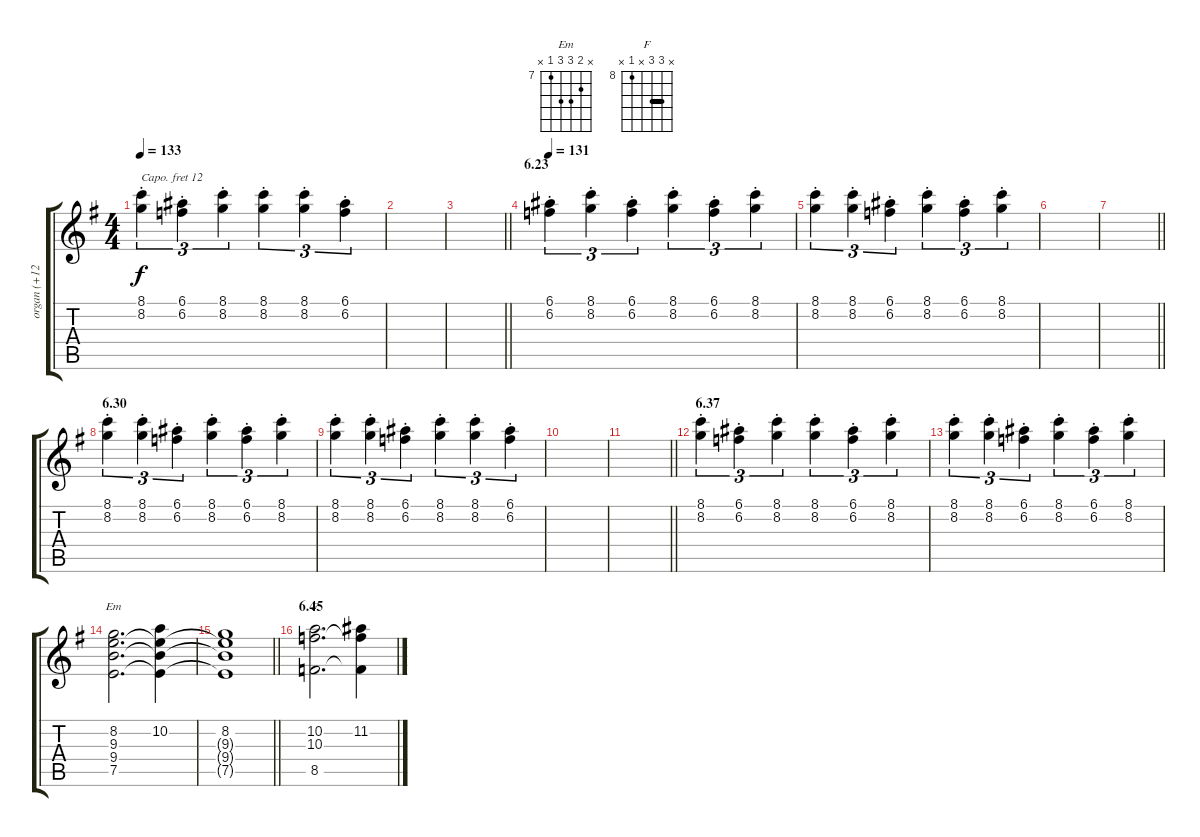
\track ("organ (+12)" "organ (+12") {instrument percussiveorgan}
\staff {score tabs}
\capo 12
\tuning (E4 B3 G3 D3 A2 E2) {hide}
\chord ("Em" x 8 9 9 7 x) {firstfret 7}
\chord ("F" x 10 10 x 8 x) {firstfret 8 barre 10}
\ts (4 4)
\tempo 133
\clef g2
\ks g
(8.1{st} 8.2{st}).4{tu (3 2) dy f} (6.1{st} 6.2{st}).4{tu (3 2)} (8.1{st} 8.2{st}).4{tu (3 2)} (8.1{st} 8.2{st}).4{tu (3 2)} (8.1{st} 8.2{st}).4{tu (3 2)} (6.1{st} 6.2{st}).4{tu (3 2)} |
|
\barLineRight lightlight
|
\section ("" "6.23")
\tempo 131
(6.1{st} 6.2{st}).4{tu (3 2)} (8.1{st} 8.2{st}).4{tu (3 2)} (6.1{st} 6.2{st}).4{tu (3 2)} (8.1{st} 8.2{st}).4{tu (3 2)} (6.1{st} 6.2{st}).4{tu (3 2)} (8.1{st} 8.2{st}).4{tu (3 2)} |
(8.1{st} 8.2{st}).4{tu (3 2)} (8.1{st} 8.2{st}).4{tu (3 2)} (6.1{st} 6.2{st}).4{tu (3 2)} (8.1{st} 8.2{st}).4{tu (3 2)} (6.1{st} 6.2{st}).4{tu (3 2)} (8.1{st} 8.2{st}).4{tu (3 2)} |
|
\barLineRight lightlight
|
\section ("" "6.30")
(8.1{st} 8.2{st}).4{tu (3 2)} (8.1{st} 8.2{st}).4{tu (3 2)} (6.1{st} 6.2{st}).4{tu (3 2)} (8.1{st} 8.2{st}).4{tu (3 2)} (6.1{st} 6.2{st}).4{tu (3 2)} (8.1{st} 8.2{st}).4{tu (3 2)} |
(8.1{st} 8.2{st}).4{tu (3 2)} (8.1{st} 8.2{st}).4{tu (3 2)} (6.1{st} 6.2{st}).4{tu (3 2)} (8.1{st} 8.2{st}).4{tu (3 2)} (8.1{st} 8.2{st}).4{tu (3 2)} (6.1{st} 6.2{st}).4{tu (3 2)} |
|
\barLineRight lightlight
|
\section ("" "6.37")
(8.1{st} 8.2{st}).4{tu (3 2)} (6.1{st} 6.2{st}).4{tu (3 2)} (8.1{st} 8.2{st}).4{tu (3 2)} (8.1{st} 8.2{st}).4{tu (3 2)} (6.1{st} 6.2{st}).4{tu (3 2)} (8.1{st} 8.2{st}).4{tu (3 2)} |
(8.1{st} 8.2{st}).4{tu (3 2)} (8.1{st} 8.2{st}).4{tu (3 2)} (6.1{st} 6.2{st}).4{tu (3 2)} (8.1{st} 8.2{st}).4{tu (3 2)} (6.1{st} 6.2{st}).4{tu (3 2)} (8.1{st} 8.2{st}).4{tu (3 2)} |
(8.2 9.3 9.4 7.5).2{d ch "Em"} (10.2 9.3{t} 9.4{t} 7.5{t}).4 |
\barLineRight lightlight
(8.2 9.3{t} 9.4{t} 7.5{t}).1 |
\section ("" "6.45")
(10.2 10.3 8.5).2{d ch "F"} (11.2 10.3{t} 8.5{t}).4
